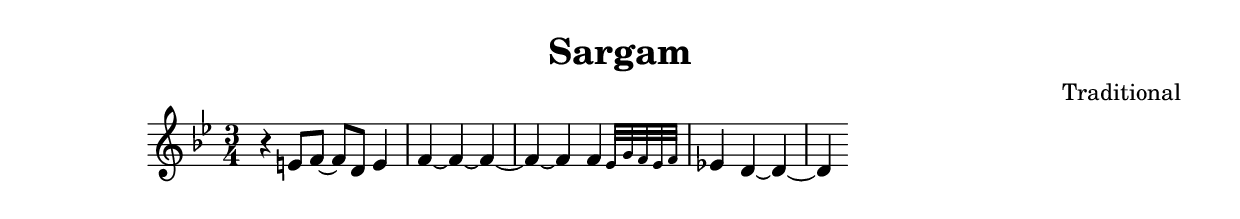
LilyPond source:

#(ly:set-option 'midi-extension "mid")
\version "2.12.3"
\include "english.ly"
\header{ 
title = "Sargam"
composer = "Traditional"
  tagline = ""  % removed 
}
%{
 Rag:Bhairavi
Tal:Dadra
Title:Sargam
Author:Traditional
Source:AAK
Mode: phrygian
Filename: bhairavi sargam 
TimeSignature: 3/4
Key: D

   0             +       0    RmgRg    g+
|: -- Rg -S R- | g - - | - - g       |  r S - | - :| 
 %}
  
melody = {
\time 3/4
\clef treble
\key c \phrygian
\autoBeamOn  
\cadenzaOn
\bar "|:" r4  d'8[ ef'8]~ ef'8[ c'8] d'4  \bar "|" ef'4~ ef'4~ ef'4~ \bar "|" ef'4~ ef'4 \afterGrace ef'4 { d'32[ f'32 ef'32 d'32 ef'32] } \bar "|" df'4 c'4~ c'4~ \bar "|" c'4 \bar ":|"
}

text = \lyricmode {
  
}

\score{
\transpose c' d'
<<
  \new Voice = "one" {
    \melody
  }
  \new Lyrics \lyricsto "one" \text
>>
\layout {
  \context {
       \Score
    \remove "Bar_number_engraver"
  } 
  }
\midi { 
  \context {
    \Score
    tempoWholesPerMinute = #(ly:make-moment 200 4)
   }
 }
}
